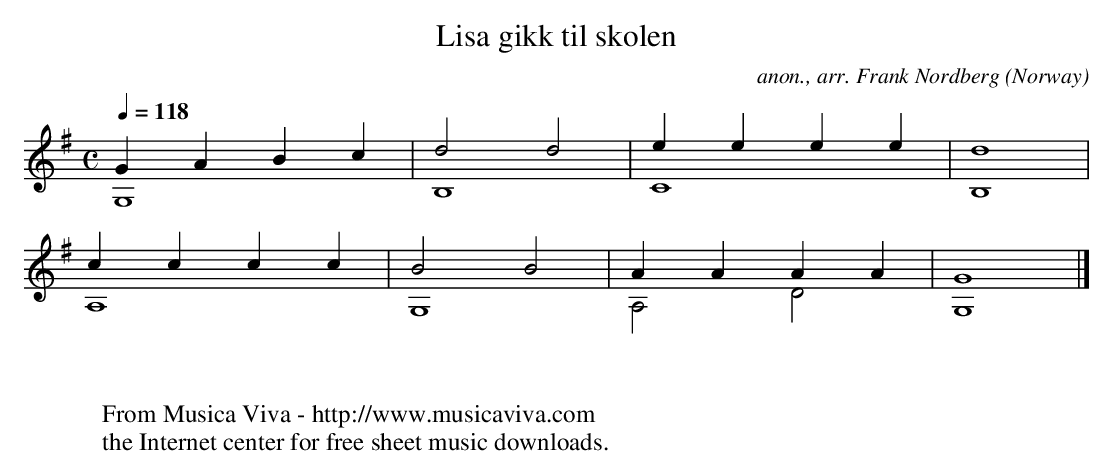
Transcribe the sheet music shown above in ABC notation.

X:1
T:Lisa gikk til skolen
C:anon., arr. Frank Nordberg
O:Norway
V:1 Program 1 24 up %Classical guitar
V:2 Program 1 24 merge down %Classical guitar
M:C
L:1/4
Q:1/4=118
K:G -8va
V:1
GABc|d2d2|eeee|d4|
V:2
G,4|B,4|C4|B,4|
V:1
cccc|B2B2|AAAA|G4|]
V:2
A,4|G,4|A,2D2|G,4|]
W:
W:
W:  From Musica Viva - http://www.musicaviva.com
W:  the Internet center for free sheet music downloads.
